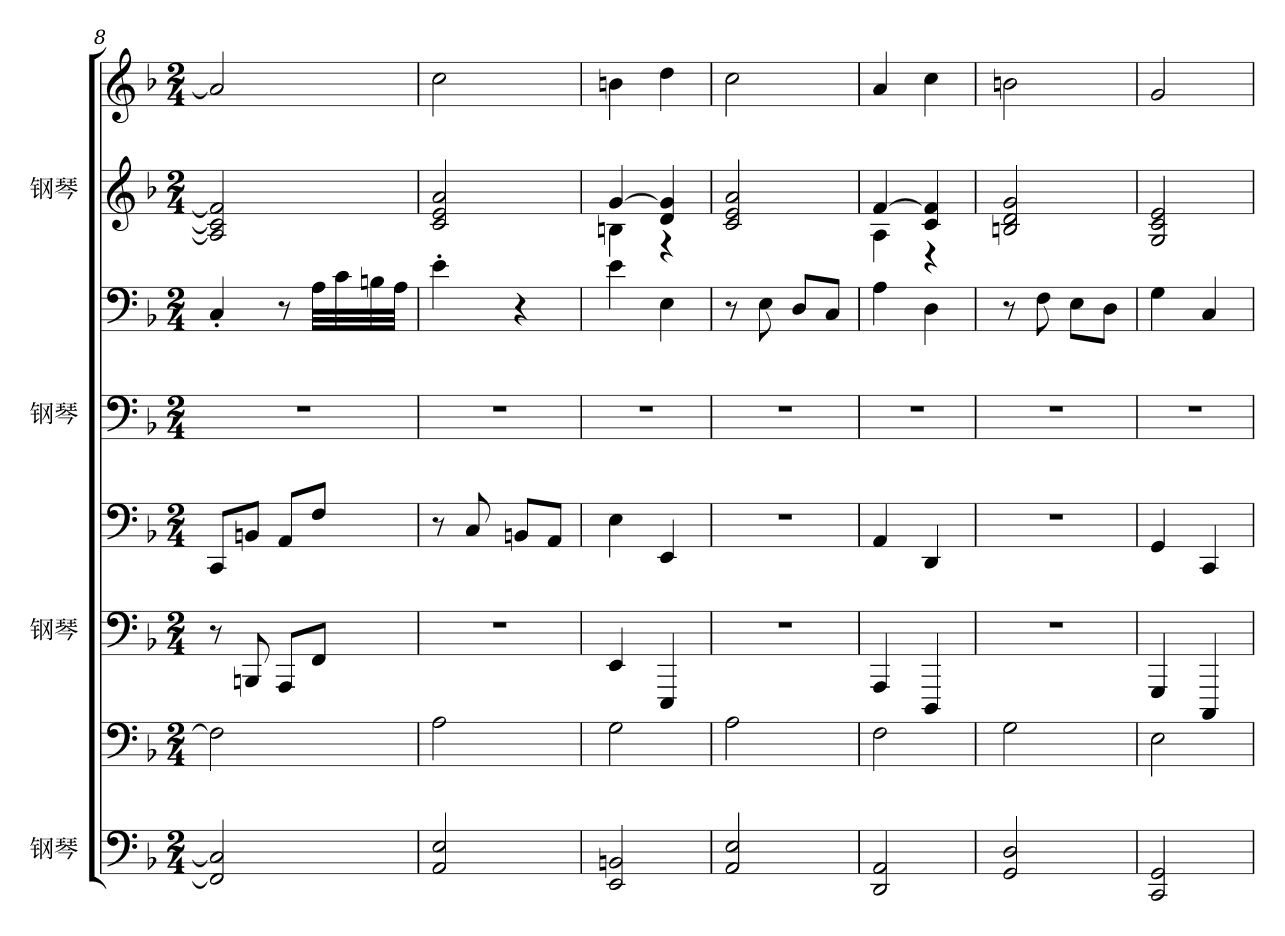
**kern	**kern	**kern	**kern	**kern	**kern	**kern	**kern
*part4	*part4	*part3	*part3	*part2	*part2	*part1	*part1
*staff8	*staff7	*staff6	*staff5	*staff4	*staff3	*staff2	*staff1
*I"钢琴	*	*I"钢琴	*	*I"钢琴	*	*I"钢琴	*
!!LO:PB:g=z
*clefF4	*clefF4	*clefF4	*clefF4	*clefF4	*clefF4	*clefG2	*clefG2
*k[b-]	*k[b-]	*k[b-]	*k[b-]	*k[b-]	*k[b-]	*k[b-]	*k[b-]
*M2/4	*M2/4	*M2/4	*M2/4	*M2/4	*M2/4	*M2/4	*M2/4
=8	=8	=8	=8	=8	=8	=8	=8
2FF/] 2C/]	2F\]	8r	8CC/L	2r	4C'/	2A/] 2c/] 2f/]	2a/]
.	.	8BBBn/	8BBn/J	.	.	.	.
.	.	8AAA/L	8AA/L	.	8r	.	.
.	.	8FF/J	8F/J	.	32A\LLL	.	.
.	.	.	.	.	32c\	.	.
.	.	.	.	.	32Bn\	.	.
.	.	.	.	.	32A\JJJ	.	.
=9	=9	=9	=9	=9	=9	=9	=9
2AA/ 2E/	2A\	2r	8r	2r	4e'\	2c/ 2e/ 2a/	2cc\
.	.	.	8C/	.	.	.	.
.	.	.	8BBn/L	.	4r	.	.
.	.	.	8AA/J	.	.	.	.
=10	=10	=10	=10	=10	=10	=10	=10
*	*	*	*	*	*	*^	*
2EE/ 2BBn/	2G\	4EE/	4E\	2r	4e\	[4g/	4Bn\	4bn\
.	.	4EEE/	4EE/	.	4E\	4d/ 4g/]	4r	4dd\
*	*	*	*	*	*	*v	*v	*
=11	=11	=11	=11	=11	=11	=11	=11
2AA/ 2E/	2A\	2r	2r	2r	8r	2c/ 2e/ 2a/	2cc\
.	.	.	.	.	8E\	.	.
.	.	.	.	.	8D/L	.	.
.	.	.	.	.	8C/J	.	.
=12	=12	=12	=12	=12	=12	=12	=12
*	*	*	*	*	*	*^	*
2DD/ 2AA/	2F\	4AAA/	4AA/	2r	4A\	[4f/	4A\	4a/
.	.	4DDD/	4DD/	.	4D\	4c/ 4f/]	4r	4cc\
*	*	*	*	*	*	*v	*v	*
=13	=13	=13	=13	=13	=13	=13	=13
2GG/ 2D/	2G\	2r	2r	2r	8r	2Bn/ 2d/ 2g/	2bn\
.	.	.	.	.	8F\	.	.
.	.	.	.	.	8E\L	.	.
.	.	.	.	.	8D\J	.	.
=14	=14	=14	=14	=14	=14	=14	=14
2CC/ 2GG/	2E\	4GGG/	4GG/	2r	4G\	2G/ 2c/ 2e/	2g/
.	.	4CCC/	4CC/	.	4C/	.	.
=	=	=	=	=	=	=	=
*-	*-	*-	*-	*-	*-	*-	*-
